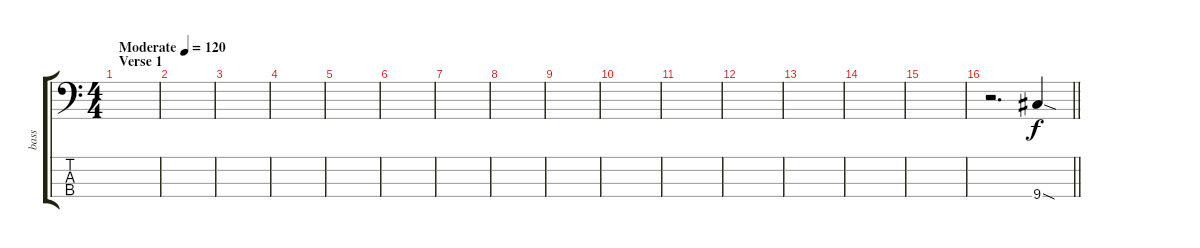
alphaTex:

\track ("bass" "bass") {instrument electricbassfinger}
\staff {score tabs}
\tuning (G2 D2 A1 E1) {hide}
\ts (4 4)
\section ("" "Verse 1")
\tempo (120 "Moderate")
\clef f4
\ks c
|
|
|
|
|
|
|
|
|
|
|
|
|
|
|
\barLineRight lightlight
r.2{d} 9.4{sod}.4
